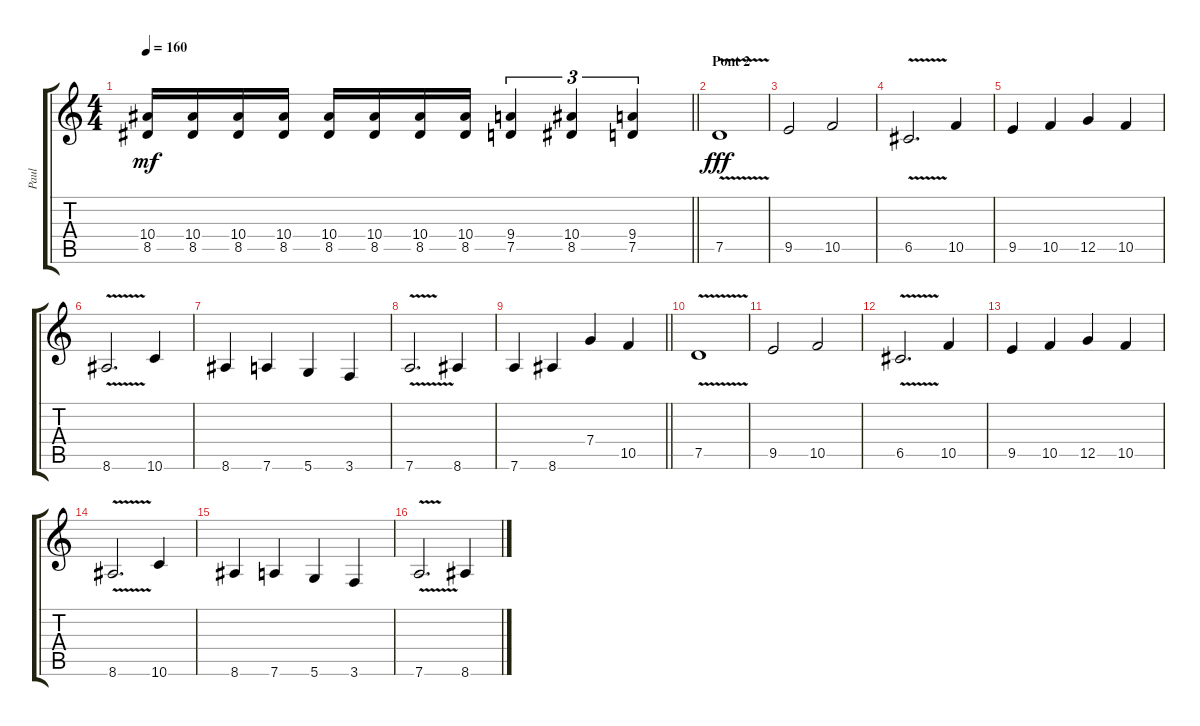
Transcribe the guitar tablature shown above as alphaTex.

\track ("Paul" "Paul") {instrument distortionguitar}
\staff {score tabs}
\tuning (D4 A3 F3 C3 G2 D2) {hide}
\ts (4 4)
\tempo 160
\clef g2
\barLineRight lightlight
\ks c
(10.4 8.5).16{dy mf} (10.4 8.5).16 (10.4 8.5).16 (10.4 8.5).16 (10.4 8.5).16 (10.4 8.5).16 (10.4 8.5).16 (10.4 8.5).16 (9.4 7.5).4{tu (3 2)} (10.4 8.5).4{tu (3 2)} (9.4 7.5).4{tu (3 2)} |
\section ("" "Pont 2")
7.5{v}.1{dy fff} |
9.5.2 10.5.2 |
6.5{v}.2{d} 10.5.4 |
9.5.4 10.5.4 12.5.4 10.5.4 |
8.6{v}.2{d} 10.6.4 |
8.6.4 7.6.4 5.6.4 3.6.4 |
7.6{v}.2{d} 8.6.4 |
\barLineRight lightlight
7.6.4 8.6.4 7.4.4 10.5.4 |
7.5{v}.1 |
9.5.2 10.5.2 |
6.5{v}.2{d} 10.5.4 |
9.5.4 10.5.4 12.5.4 10.5.4 |
8.6{v}.2{d} 10.6.4 |
8.6.4 7.6.4 5.6.4 3.6.4 |
7.6{v}.2{d} 8.6.4
